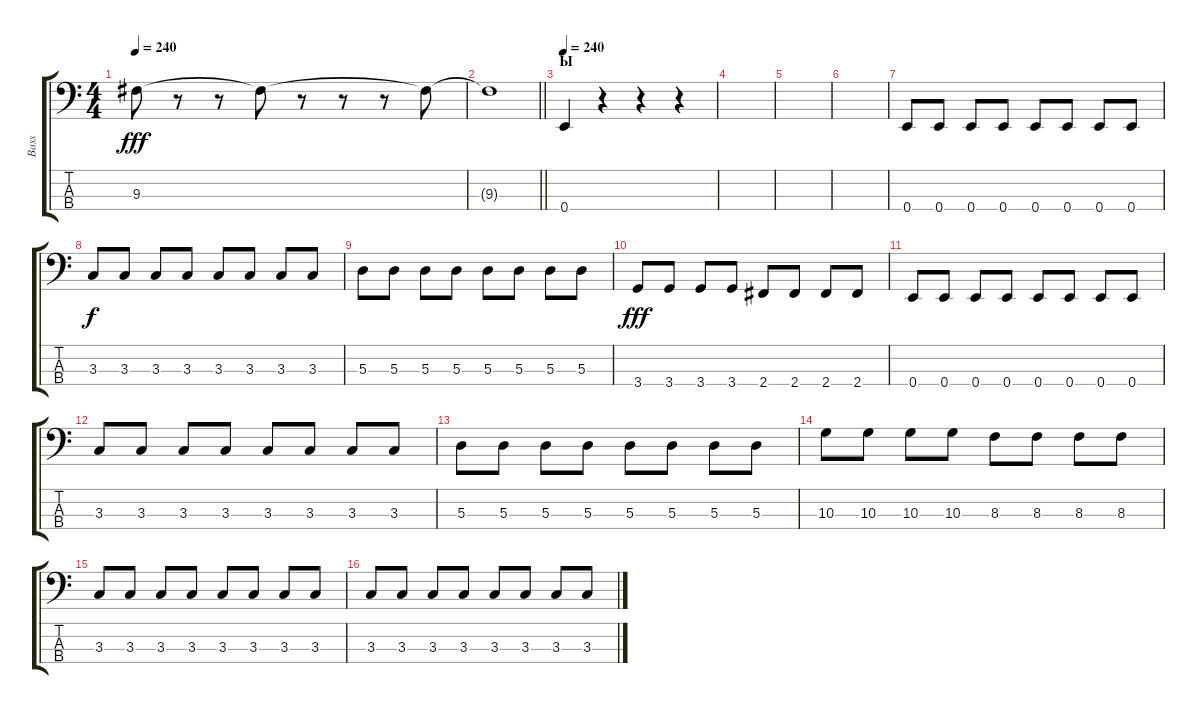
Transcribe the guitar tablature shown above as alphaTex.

\track ("Bass" "Bass") {instrument electricbassfinger}
\staff {score tabs}
\tuning (G2 D2 A1 E1) {hide}
\ts (4 4)
\tempo 240
\clef f4
\ks c
9.3.8{dy fff} r.8 r.8 9.3{t}.8 r.8 r.8 r.8 9.3{t}.8 |
\barLineRight lightlight
9.3{t}.1 |
\section ("" "Ы")
\tempo 240
0.4.4 r.4 r.4 r.4 |
|
|
|
0.4.8 0.4.8 0.4.8 0.4.8 0.4.8 0.4.8 0.4.8 0.4.8 |
3.3.8{dy f} 3.3.8 3.3.8 3.3.8 3.3.8 3.3.8 3.3.8 3.3.8 |
5.3.8 5.3.8 5.3.8 5.3.8 5.3.8 5.3.8 5.3.8 5.3.8 |
3.4.8{dy fff} 3.4.8 3.4.8 3.4.8 2.4.8 2.4.8 2.4.8 2.4.8 |
0.4.8 0.4.8 0.4.8 0.4.8 0.4.8 0.4.8 0.4.8 0.4.8 |
3.3.8 3.3.8 3.3.8 3.3.8 3.3.8 3.3.8 3.3.8 3.3.8 |
5.3.8 5.3.8 5.3.8 5.3.8 5.3.8 5.3.8 5.3.8 5.3.8 |
10.3.8 10.3.8 10.3.8 10.3.8 8.3.8 8.3.8 8.3.8 8.3.8 |
3.3.8 3.3.8 3.3.8 3.3.8 3.3.8 3.3.8 3.3.8 3.3.8 |
3.3.8 3.3.8 3.3.8 3.3.8 3.3.8 3.3.8 3.3.8 3.3.8
